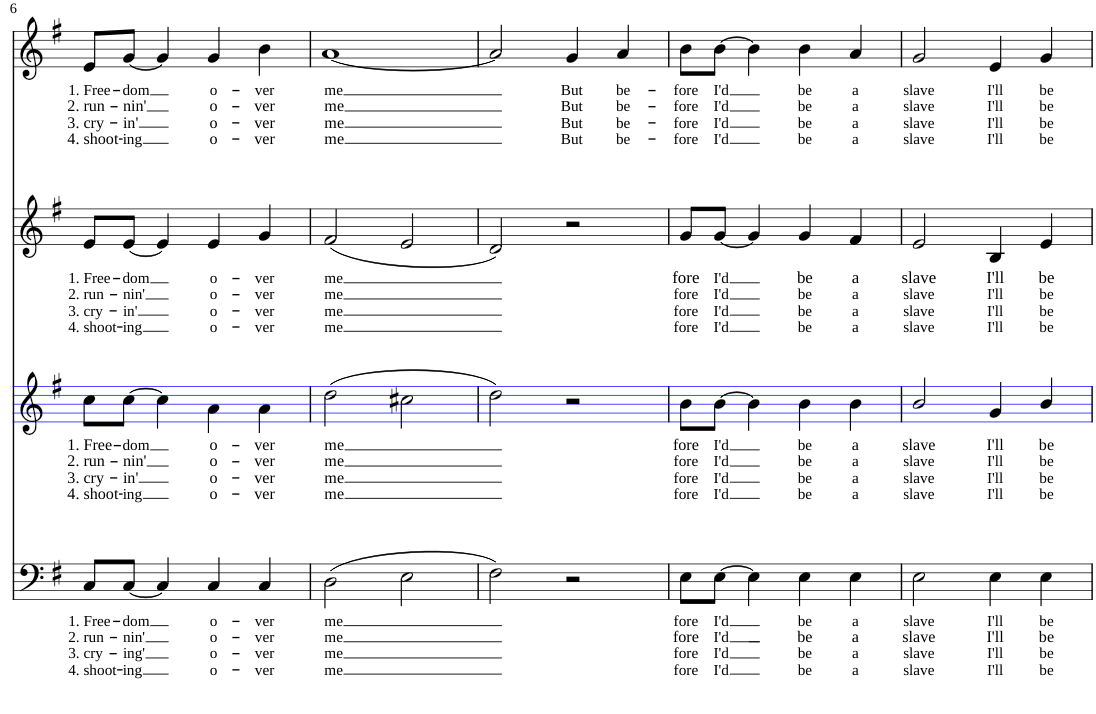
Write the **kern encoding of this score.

**kern	**text	**text	**text	**text	**kern	**text	**text	**text	**text	**kern	**text	**text	**text	**text	**kern	**text	**text	**text	**text
*part4	*part4	*part4	*part4	*part4	*part3	*part3	*part3	*part3	*part3	*part2	*part2	*part2	*part2	*part2	*part1	*part1	*part1	*part1	*part1
*staff4	*staff4	*staff4	*staff4	*staff4	*staff3	*staff3	*staff3	*staff3	*staff3	*staff2	*staff2	*staff2	*staff2	*staff2	*staff1	*staff1	*staff1	*staff1	*staff1
*I"B	*	*	*	*	*I"T	*	*	*	*	*I"A	*	*	*	*	*I"S	*	*	*	*
!!LO:PB:g=z
*clefF4	*	*	*	*	*clefG2	*	*	*	*	*clefG2	*	*	*	*	*clefG2	*	*	*	*
*Trd7c12	*	*	*	*	*	*	*	*	*	*	*	*	*	*	*	*	*	*	*
*k[f#]	*	*	*	*	*k[f#]	*	*	*	*	*k[f#]	*	*	*	*	*k[f#]	*	*	*	*
*M4/4	*	*	*	*	*M4/4	*	*	*	*	*M4/4	*	*	*	*	*M4/4	*	*	*	*
=6	=6	=6	=6	=6	=6	=6	=6	=6	=6	=6	=6	=6	=6	=6	=6	=6	=6	=6	=6
!	!LO:LY:b	!LO:LY:b	!LO:LY:b	!LO:LY:b	!	!LO:LY:b	!LO:LY:b	!LO:LY:b	!LO:LY:b	!	!LO:LY:b	!LO:LY:b	!LO:LY:b	!LO:LY:b	!	!LO:LY:b	!LO:LY:b	!LO:LY:b	!LO:LY:b
8C/L	1. Free-	2. run-	3. cry-	4. shoot-	8cc\L	1. Free-	2. run-	3. cry-	4. shoot-	8e/L	1. Free-	2. run-	3. cry-	4. shoot-	8e/L	1. Free-	2. run-	3. cry-	4. shoot-
!	!LO:LY:b	!LO:LY:b	!LO:LY:b	!LO:LY:b	!	!LO:LY:b	!LO:LY:b	!LO:LY:b	!LO:LY:b	!	!LO:LY:b	!LO:LY:b	!LO:LY:b	!LO:LY:b	!	!LO:LY:b	!LO:LY:b	!LO:LY:b	!LO:LY:b
[8C/J	-dom	-nin'	-ing'	-ing	[8cc\J	-dom	-nin'	-in'	-ing	[8e/J	-dom	-nin'	-in'	-ing	[8g/J	-dom	-nin'	-in'	-ing
4C/]	.	.	.	.	4cc\]	.	.	.	.	4e/]	.	.	.	.	4g/]	.	.	.	.
!	!LO:LY:b	!LO:LY:b	!LO:LY:b	!LO:LY:b	!	!LO:LY:b	!LO:LY:b	!LO:LY:b	!LO:LY:b	!	!LO:LY:b	!LO:LY:b	!LO:LY:b	!LO:LY:b	!	!LO:LY:b	!LO:LY:b	!LO:LY:b	!LO:LY:b
4C/	o-	o-	o-	o-	4a\	o-	o-	o-	o-	4e/	o-	o-	o-	o-	4g/	o-	o-	o-	o-
!	!LO:LY:b	!LO:LY:b	!LO:LY:b	!LO:LY:b	!	!LO:LY:b	!LO:LY:b	!LO:LY:b	!LO:LY:b	!	!LO:LY:b	!LO:LY:b	!LO:LY:b	!LO:LY:b	!	!LO:LY:b	!LO:LY:b	!LO:LY:b	!LO:LY:b
4C/	-ver	-ver	-ver	-ver	4a\	-ver	-ver	-ver	-ver	4g/	-ver	-ver	-ver	-ver	4b\	-ver	-ver	-ver	-ver
=7	=7	=7	=7	=7	=7	=7	=7	=7	=7	=7	=7	=7	=7	=7	=7	=7	=7	=7	=7
!	!LO:LY:b	!LO:LY:b	!LO:LY:b	!LO:LY:b	!	!LO:LY:b	!LO:LY:b	!LO:LY:b	!LO:LY:b	!	!LO:LY:b	!LO:LY:b	!LO:LY:b	!LO:LY:b	!	!LO:LY:b	!LO:LY:b	!LO:LY:b	!LO:LY:b
(2D\	me	me	me	me	(2dd\	me	me	me	me	(2f#/	me	me	me	me	[1a	me	-me	-me	-me
2E\	.	.	.	.	2cc#X\	.	.	.	.	2e/	.	.	.	.	.	.	.	.	.
=8	=8	=8	=8	=8	=8	=8	=8	=8	=8	=8	=8	=8	=8	=8	=8	=8	=8	=8	=8
2F#\)	.	.	.	.	2dd\)	.	.	.	.	2d/)	.	.	.	.	2a/]	.	.	.	.
!	!	!	!	!	!	!	!	!	!	!	!	!	!	!	!	!LO:LY:b	!LO:LY:b	!LO:LY:b	!LO:LY:b
2r	.	.	.	.	2r	.	.	.	.	2r	.	.	.	.	4g/	But	But	But	But
!	!	!	!	!	!	!	!	!	!	!	!	!	!	!	!	!LO:LY:b	!LO:LY:b	!LO:LY:b	!LO:LY:b
.	.	.	.	.	.	.	.	.	.	.	.	.	.	.	4a/	be-	be-	be-	be-
=9	=9	=9	=9	=9	=9	=9	=9	=9	=9	=9	=9	=9	=9	=9	=9	=9	=9	=9	=9
!	!LO:LY:b	!LO:LY:b	!LO:LY:b	!LO:LY:b	!	!LO:LY:b	!LO:LY:b	!LO:LY:b	!LO:LY:b	!	!LO:LY:b	!LO:LY:b	!LO:LY:b	!LO:LY:b	!	!LO:LY:b	!LO:LY:b	!LO:LY:b	!LO:LY:b
8E\L	fore	fore	fore	fore	8b\L	fore	fore	fore	fore	8g/L	fore	fore	fore	fore	8b\L	-fore	-fore	-fore	-fore
!	!LO:LY:b	!LO:LY:b	!LO:LY:b	!LO:LY:b	!	!LO:LY:b	!LO:LY:b	!LO:LY:b	!LO:LY:b	!	!LO:LY:b	!LO:LY:b	!LO:LY:b	!LO:LY:b	!	!LO:LY:b	!LO:LY:b	!LO:LY:b	!LO:LY:b
[8E\J	-I'd	I'd	I'd	I'd	[8b\J	I'd	I'd	I'd	I'd	[8g/J	I'd	I'd	I'd	I'd	[8b\J	I'd	I'd	I'd	I'd
4E\]	.	.	.	.	4b\]	.	.	.	.	4g/]	.	.	.	.	4b\]	.	.	.	.
!	!LO:LY:b	!LO:LY:b	!LO:LY:b	!LO:LY:b	!	!LO:LY:b	!LO:LY:b	!LO:LY:b	!LO:LY:b	!	!LO:LY:b	!LO:LY:b	!LO:LY:b	!LO:LY:b	!	!LO:LY:b	!LO:LY:b	!LO:LY:b	!LO:LY:b
4E\	be	be	be	be	4b\	be	be	be	be	4g/	be	be	be	be	4b\	be	be	be	be
!	!LO:LY:b	!LO:LY:b	!LO:LY:b	!LO:LY:b	!	!LO:LY:b	!LO:LY:b	!LO:LY:b	!LO:LY:b	!	!LO:LY:b	!LO:LY:b	!LO:LY:b	!LO:LY:b	!	!LO:LY:b	!LO:LY:b	!LO:LY:b	!LO:LY:b
4E\	a	a	a	a	4b\	a	a	a	a	4f#/	a	a	a	a	4a/	a	a	a	a
=10	=10	=10	=10	=10	=10	=10	=10	=10	=10	=10	=10	=10	=10	=10	=10	=10	=10	=10	=10
!	!LO:LY:b	!LO:LY:b	!LO:LY:b	!LO:LY:b	!	!LO:LY:b	!LO:LY:b	!LO:LY:b	!LO:LY:b	!	!LO:LY:b	!LO:LY:b	!LO:LY:b	!LO:LY:b	!	!LO:LY:b	!LO:LY:b	!LO:LY:b	!LO:LY:b
2E\	slave	slave	slave	slave	2b/	slave	slave	slave	slave	2e/	slave	slave	slave	slave	2g/	slave	slave	slave	slave
!	!LO:LY:b	!LO:LY:b	!LO:LY:b	!LO:LY:b	!	!LO:LY:b	!LO:LY:b	!LO:LY:b	!LO:LY:b	!	!LO:LY:b	!LO:LY:b	!LO:LY:b	!LO:LY:b	!	!LO:LY:b	!LO:LY:b	!LO:LY:b	!LO:LY:b
4E\	I'll	I'll	I'll	I'll	4g/	I'll	I'll	I'll	I'll	4B/	I'll	I'll	I'll	I'll	4e/	I'll	I'll	I'll	I'll
!	!LO:LY:b	!LO:LY:b	!LO:LY:b	!LO:LY:b	!	!LO:LY:b	!LO:LY:b	!LO:LY:b	!LO:LY:b	!	!LO:LY:b	!LO:LY:b	!LO:LY:b	!LO:LY:b	!	!LO:LY:b	!LO:LY:b	!LO:LY:b	!LO:LY:b
4E\	be	be	be	be	4b/	be	be	be	be	4e/	be	be	be	be	4g/	be	be	be	be
=	=	=	=	=	=	=	=	=	=	=	=	=	=	=	=	=	=	=	=
*-	*-	*-	*-	*-	*-	*-	*-	*-	*-	*-	*-	*-	*-	*-	*-	*-	*-	*-	*-
